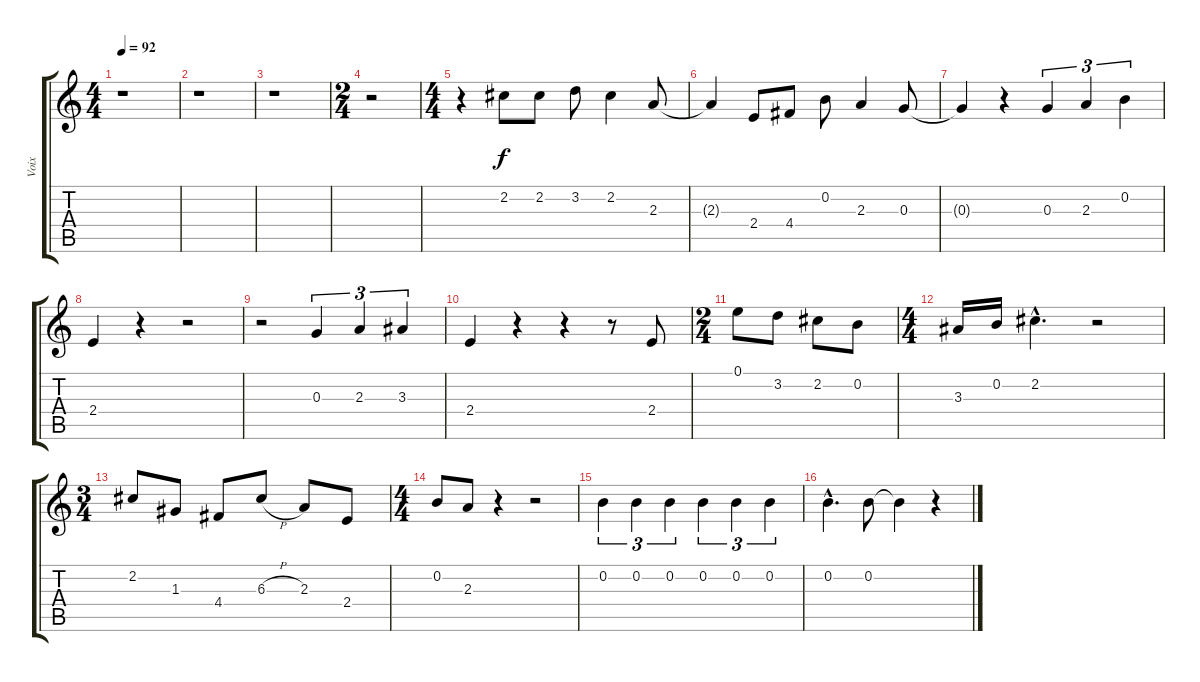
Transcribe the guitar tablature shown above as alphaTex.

\track ("Voix" "Voix") {instrument contrabass}
\staff {score tabs}
\tuning (E4 B3 G3 D3 A2 E2) {hide}
\ts (4 4)
\tempo 92
\clef g2
\ks c
r.1{dy f instrument contrabass} |
r.1 |
r.1 |
\ts (2 4)
r.2 |
\ts (4 4)
r.4 2.2.8 2.2.8 3.2.8 2.2.4 2.3.8 |
2.3{t}.4 2.4.8 4.4.8 0.2.8 2.3.4 0.3.8 |
0.3{t}.4 r.4 0.3.4{tu (3 2)} 2.3.4{tu (3 2)} 0.2.4{tu (3 2)} |
2.4.4 r.4 r.2 |
r.2 0.3.4{tu (3 2)} 2.3.4{tu (3 2)} 3.3.4{tu (3 2)} |
2.4.4 r.4 r.4 r.8 2.4.8 |
\ts (2 4)
0.1.8 3.2.8 2.2.8 0.2.8 |
\ts (4 4)
3.3.16 0.2.16 2.2{hac}.4{d} r.2 |
\ts (3 4)
2.2.8 1.3.8 4.4.8 6.3{h}.8 2.3.8 2.4.8 |
\ts (4 4)
0.2.8 2.3.8 r.4 r.2 |
0.2.4{tu (3 2)} 0.2.4{tu (3 2)} 0.2.4{tu (3 2)} 0.2.4{tu (3 2)} 0.2.4{tu (3 2)} 0.2.4{tu (3 2)} |
0.2{hac}.4{d} 0.2.8 0.2{t}.4 r.4
